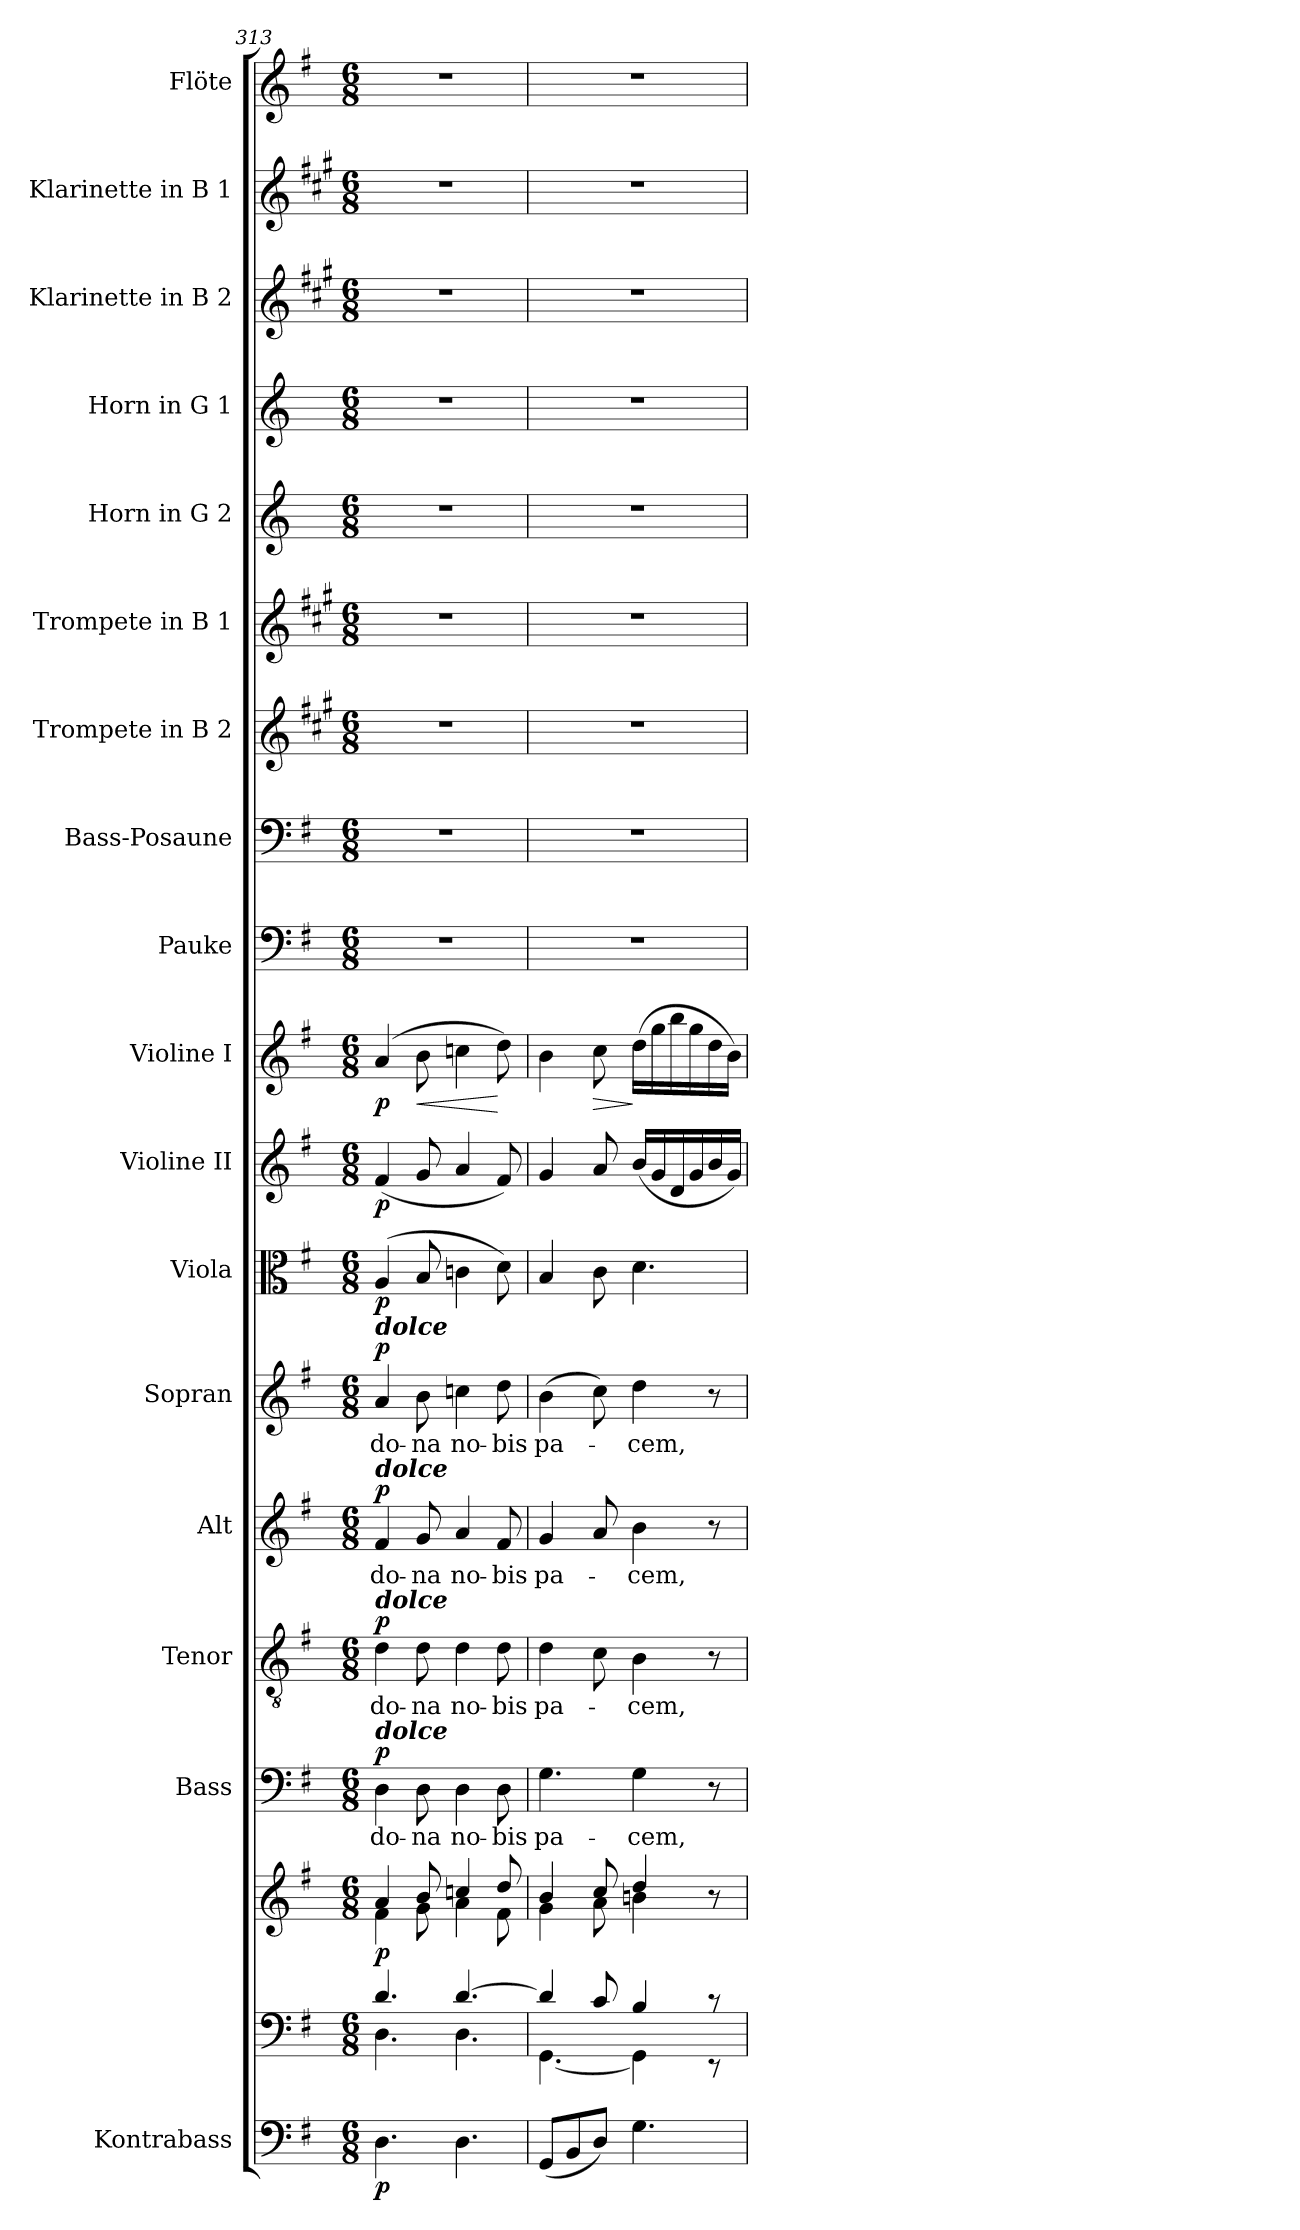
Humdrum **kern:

**kern	**dynam	**kern	**kern	**dynam	**kern	**text	**dynam	**kern	**text	**dynam	**kern	**text	**dynam	**kern	**text	**dynam	**kern	**dynam	**kern	**dynam	**kern	**dynam	**kern	**kern	**kern	**kern	**kern	**kern	**kern	**kern	**kern
*part18	*part18	*part17	*part17	*part17	*part16	*part16	*part16	*part15	*part15	*part15	*part14	*part14	*part14	*part13	*part13	*part13	*part12	*part12	*part11	*part11	*part10	*part10	*part9	*part8	*part7	*part6	*part5	*part4	*part3	*part2	*part1
*staff19	*staff19	*staff18	*staff17	*staff17/18	*staff16	*staff16	*staff16	*staff15	*staff15	*staff15	*staff14	*staff14	*staff14	*staff13	*staff13	*staff13	*staff12	*staff12	*staff11	*staff11	*staff10	*staff10	*staff9	*staff8	*staff7	*staff6	*staff5	*staff4	*staff3	*staff2	*staff1
*I"Kontrabass	*	*	*	*	*I"Bass	*	*	*I"Tenor	*	*	*I"Alt	*	*	*I"Sopran	*	*	*I"Viola	*	*I"Violine II	*	*I"Violine I	*	*I"Pauke	*I"Bass-Posaune	*I"Trompete in B 2	*I"Trompete in B 1	*I"Horn in G 2	*I"Horn in G 1	*I"Klarinette in B 2	*I"Klarinette in B 1	*I"Flöte
*I'Kb.	*	*	*	*	*I'B	*	*	*I'T	*	*	*I'A	*	*	*I'S	*	*	*I'Vla.	*	*I'Vl. II	*	*I'Vl. I	*	*I'Pk.	*I'B. Pos.	*	*	*I'Hrn. 2	*I'Hrn. 1	*	*	*I'Fl.
*clefF4	*	*clefF4	*clefG2	*	*clefF4	*	*	*clefGv2	*	*	*clefG2	*	*	*clefG2	*	*	*clefC3	*	*clefG2	*	*clefG2	*	*clefF4	*clefF4	*clefG2	*clefG2	*clefG2	*clefG2	*clefG2	*clefG2	*clefG2
*ITrd7c12	*	*	*	*	*	*	*	*	*	*	*	*	*	*	*	*	*	*	*	*	*	*	*	*	*ITrd1c2	*ITrd1c2	*ITrd3c5	*ITrd3c5	*ITrd1c2	*ITrd1c2	*
*k[f#]	*	*k[f#]	*k[f#]	*	*k[f#]	*	*	*k[f#]	*	*	*k[f#]	*	*	*k[f#]	*	*	*k[f#]	*	*k[f#]	*	*k[f#]	*	*k[f#]	*k[f#]	*k[f#]	*k[f#]	*k[f#]	*k[f#]	*k[f#]	*k[f#]	*k[f#]
*G:	*	*G:	*G:	*	*G:	*	*	*G:	*	*	*G:	*	*	*G:	*	*	*G:	*	*G:	*	*G:	*	*G:	*G:	*G:	*G:	*G:	*G:	*G:	*G:	*G:
*M6/8	*	*M6/8	*M6/8	*	*M6/8	*	*	*M6/8	*	*	*M6/8	*	*	*M6/8	*	*	*M6/8	*	*M6/8	*	*M6/8	*	*M6/8	*M6/8	*M6/8	*M6/8	*M6/8	*M6/8	*M6/8	*M6/8	*M6/8
=313	=313	=313	=313	=313	=313	=313	=313	=313	=313	=313	=313	=313	=313	=313	=313	=313	=313	=313	=313	=313	=313	=313	=313	=313	=313	=313	=313	=313	=313	=313	=313
*	*	*^	*^	*	*	*	*	*	*	*	*	*	*	*	*	*	*	*	*	*	*	*	*	*	*	*	*	*	*	*	*
!	!	!	!	!	!	!	!	!	!	!	!	!	!	!	!	!LO:TX:a:Bi:t=dolce	!	!	!	!	!	!	!	!	!	!	!	!	!	!	!	!	!
!	!	!	!	!	!	!	!	!	!	!	!	!	!LO:TX:a:Bi:t=dolce	!	!	!	!	!	!	!	!	!	!	!	!	!	!	!	!	!	!	!	!
!	!	!	!	!	!	!	!	!	!	!LO:TX:a:Bi:t=dolce	!	!	!	!	!	!	!	!	!	!	!	!	!	!	!	!	!	!	!	!	!	!	!
!	!	!	!	!	!	!	!LO:TX:a:Bi:t=dolce	!	!	!	!	!	!	!	!	!	!	!	!	!	!	!	!	!	!	!	!	!	!	!	!	!	!
!	!LO:DY:b	!	!	!	!	!LO:DY:b	!	!LO:LY:b	!LO:DY:a	!	!LO:LY:b	!LO:DY:a	!	!LO:LY:b	!LO:DY:a	!	!LO:LY:b	!LO:DY:a	!	!LO:DY:b	!	!LO:DY:b	!	!LO:DY:b	!	!	!	!	!	!	!	!	!
4.DD\	p	4.d/	4.D\	4a/	4f#\	p	4D\	do-	p	4d\	do-	p	4f#/	do-	p	4a/	do-	p	(4A/	p	(<4f#/	p	(4a/	p	2.r	2.r	2.r	2.r	2.r	2.r	2.r	2.r	2.r
!	!	!	!	!	!	!	!	!LO:LY:b	!	!	!LO:LY:b	!	!	!LO:LY:b	!	!	!LO:LY:b	!	!	!	!	!	!	!LO:HP:b	!	!	!	!	!	!	!	!	!
.	.	.	.	8b/	8g\	.	8D\	-na	.	8d\	-na	.	8g/	-na	.	8b\	-na	.	8B/	.	8g/	.	8b\	<	.	.	.	.	.	.	.	.	.
!	!	!	!	!	!	!	!	!LO:LY:b	!	!	!LO:LY:b	!	!	!LO:LY:b	!	!	!LO:LY:b	!	!	!	!	!	!	!	!	!	!	!	!	!	!	!	!
4.DD\	.	[>4.d/	4.D\	4ccn/	4a\	.	4D\	no-	.	4d\	no-	.	4a/	no-	.	4ccn\	no-	.	4cn\	.	4a/	.	4ccn\	.	.	.	.	.	.	.	.	.	.
!	!	!	!	!	!	!	!	!LO:LY:b	!	!	!LO:LY:b	!	!	!LO:LY:b	!	!	!LO:LY:b	!	!	!	!	!	!	!	!	!	!	!	!	!	!	!	!
.	.	.	.	8dd/	8f#\	.	8D\	-bis	.	8d\	-bis	.	8f#/	-bis	.	8dd\	-bis	.	8d\)	.	8f#/)	.	8dd\)	[	.	.	.	.	.	.	.	.	.
=314	=314	=314	=314	=314	=314	=314	=314	=314	=314	=314	=314	=314	=314	=314	=314	=314	=314	=314	=314	=314	=314	=314	=314	=314	=314	=314	=314	=314	=314	=314	=314	=314	=314
!	!	!	!	!	!	!	!	!LO:LY:b	!	!	!LO:LY:b	!	!	!LO:LY:b	!	!	!LO:LY:b	!	!	!	!	!	!	!	!	!	!	!	!	!	!	!	!
(<8GGG/L	.	4d/]	[<4.GG\	4b/	4g\	.	4.G\	pa-	.	4d\	pa-	.	4g/	pa-	.	(>4b\	pa-	.	4B/	.	4g/	.	4b\	.	2.r	2.r	2.r	2.r	2.r	2.r	2.r	2.r	2.r
8BBB/	.	.	.	.	.	.	.	.	.	.	.	.	.	.	.	.	.	.	.	.	.	.	.	.	.	.	.	.	.	.	.	.	.
!	!	!	!	!	!	!	!	!	!	!	!	!	!	!	!	!	!	!	!	!	!	!	!	!LO:HP:b	!	!	!	!	!	!	!	!	!
8DD/J)	.	8c/	.	8cc/	8a\	.	.	.	.	8c\	.	.	8a/	.	.	8cc\)	.	.	8c\	.	8a/	.	8cc\	>	.	.	.	.	.	.	.	.	.
!	!	!	!	!	!	!	!	!LO:LY:b	!	!	!LO:LY:b	!	!	!LO:LY:b	!	!	!LO:LY:b	!	!	!	!	!	!	!	!	!	!	!	!	!	!	!	!
4.GG\	.	4B/	4GG\]	4dd/	4bn\	.	4G\	-cem,	.	4B\	-cem,	.	4b\	-cem,	.	4dd\	-cem,	.	4.d\	.	(<16b/LL	.	(>16dd\LL	]	.	.	.	.	.	.	.	.	.
.	.	.	.	.	.	.	.	.	.	.	.	.	.	.	.	.	.	.	.	.	16g/	.	16gg\	.	.	.	.	.	.	.	.	.	.
.	.	.	.	.	.	.	.	.	.	.	.	.	.	.	.	.	.	.	.	.	16d/	.	16bb\	.	.	.	.	.	.	.	.	.	.
.	.	.	.	.	.	.	.	.	.	.	.	.	.	.	.	.	.	.	.	.	16g/	.	16gg\	.	.	.	.	.	.	.	.	.	.
.	.	8r	8r	8r	8ryy	.	8r	.	.	8r	.	.	8r	.	.	8r	.	.	.	.	16b/	.	16dd\	.	.	.	.	.	.	.	.	.	.
.	.	.	.	.	.	.	.	.	.	.	.	.	.	.	.	.	.	.	.	.	16g/JJ)	.	16b\JJ)	.	.	.	.	.	.	.	.	.	.
*	*	*v	*v	*	*	*	*	*	*	*	*	*	*	*	*	*	*	*	*	*	*	*	*	*	*	*	*	*	*	*	*	*	*
*	*	*	*v	*v	*	*	*	*	*	*	*	*	*	*	*	*	*	*	*	*	*	*	*	*	*	*	*	*	*	*	*	*
=	=	=	=	=	=	=	=	=	=	=	=	=	=	=	=	=	=	=	=	=	=	=	=	=	=	=	=	=	=	=	=
*-	*-	*-	*-	*-	*-	*-	*-	*-	*-	*-	*-	*-	*-	*-	*-	*-	*-	*-	*-	*-	*-	*-	*-	*-	*-	*-	*-	*-	*-	*-	*-
